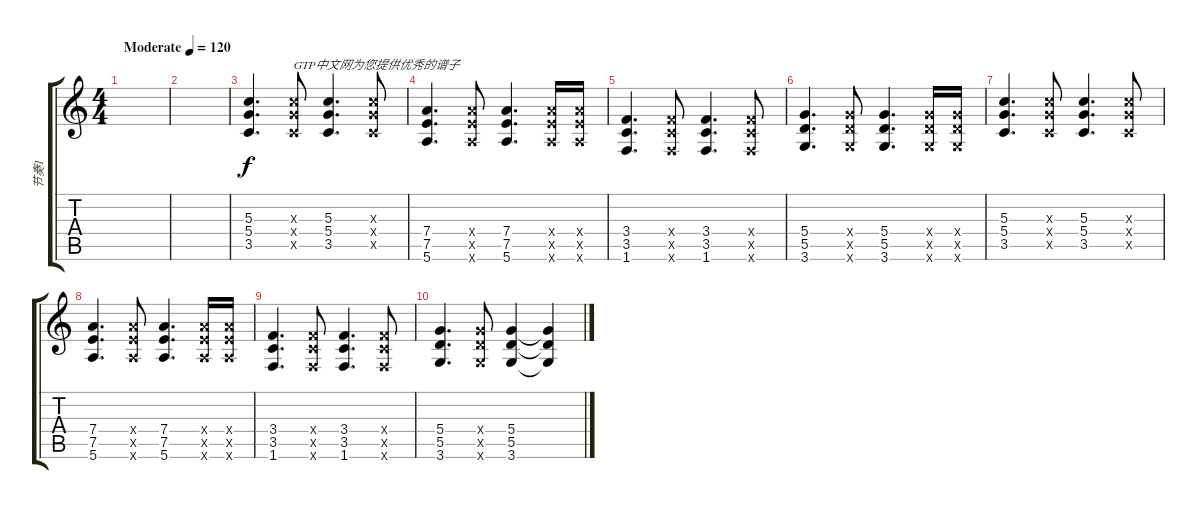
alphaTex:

\track ("节奏1" "节奏1") {instrument distortionguitar}
\staff {score tabs}
\tuning (E4 B3 G3 D3 A2 E2) {hide}
\ts (4 4)
\tempo (120 "Moderate")
\clef g2
\ks c
|
|
(5.3 5.4 3.5).4{d} (5.3{x} 5.4{x} 3.5{x}).8{txt "GTP中文网为您提供优秀的谱子"} (5.3 5.4 3.5).4{d} (5.3{x} 5.4{x} 3.5{x}).8 |
(7.4 7.5 5.6).4{d} (7.4{x} 7.5{x} 5.6{x}).8 (7.4 7.5 5.6).4{d} (7.4{x} 7.5{x} 5.6{x}).16 (7.4{x} 7.5{x} 5.6{x}).16 |
(3.4 3.5 1.6).4{d} (3.4{x} 3.5{x} 1.6{x}).8 (3.4 3.5 1.6).4{d} (3.4{x} 3.5{x} 1.6{x}).8 |
(5.4 5.5 3.6).4{d} (5.4{x} 5.5{x} 3.6{x}).8 (5.4 5.5 3.6).4{d} (5.4{x} 5.5{x} 3.6{x}).16 (5.4{x} 5.5{x} 3.6{x}).16 |
(5.3 5.4 3.5).4{d} (5.3{x} 5.4{x} 3.5{x}).8 (5.3 5.4 3.5).4{d} (5.3{x} 5.4{x} 3.5{x}).8 |
(7.4 7.5 5.6).4{d} (7.4{x} 7.5{x} 5.6{x}).8 (7.4 7.5 5.6).4{d} (7.4{x} 7.5{x} 5.6{x}).16 (7.4{x} 7.5{x} 5.6{x}).16 |
(3.4 3.5 1.6).4{d} (3.4{x} 3.5{x} 1.6{x}).8 (3.4 3.5 1.6).4{d} (3.4{x} 3.5{x} 1.6{x}).8 |
(5.4 5.5 3.6).4{d} (5.4{x} 5.5{x} 3.6{x}).8 (5.4 5.5 3.6).4 (5.4{t} 5.5{t} 3.6{t}).4
